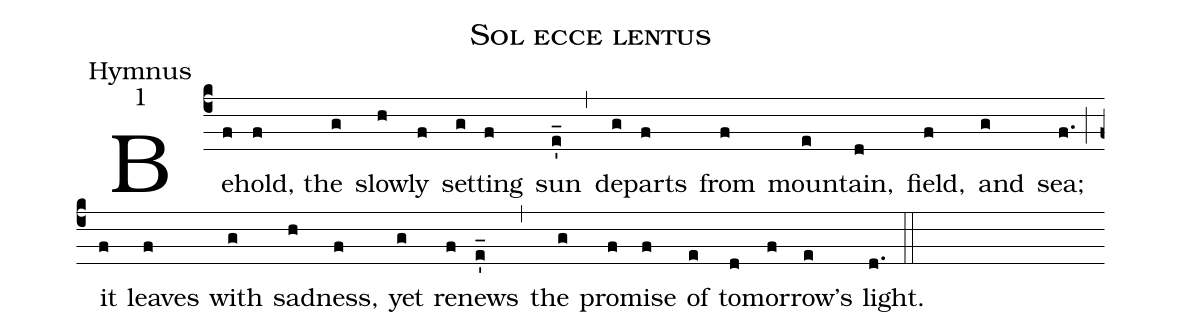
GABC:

name:Sol ecce lentus;
office-part:Hymnus;
mode:1;
%%
(c4)Be(f)hold(f), the(g) slow(h)ly(f) set(g)ting(f) sun(e'_) (,)
de(g)parts(f) from(f) moun(e)tain,(d) field,(f) and(g) sea;(f.) (;)
it(f) leaves(f) with(g) sad(h)ness,(f) yet(g) re(f)news(e'_) (,)
the(g) pro(f)mise(f) of(e) to(d)morr(f)ow's(e) light.(d.) (::)
